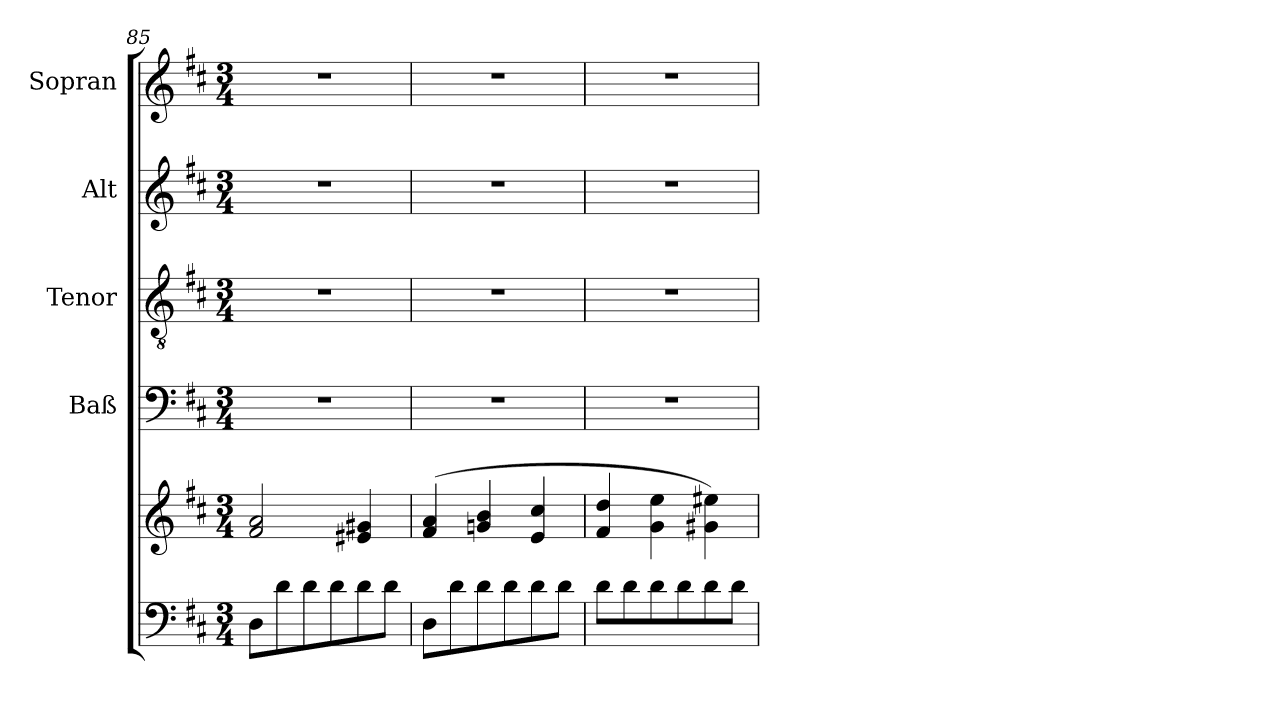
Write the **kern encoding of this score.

**kern	**kern	**kern	**kern	**kern	**kern
*part5	*part5	*part4	*part3	*part2	*part1
*staff6	*staff5	*staff4	*staff3	*staff2	*staff1
*	*	*I"Baß	*I"Tenor	*I"Alt	*I"Sopran
*clefF4	*clefG2	*clefF4	*clefGv2	*clefG2	*clefG2
*k[f#c#]	*k[f#c#]	*k[f#c#]	*k[f#c#]	*k[f#c#]	*k[f#c#]
*D:	*D:	*D:	*D:	*D:	*D:
*M3/4	*M3/4	*M3/4	*M3/4	*M3/4	*M3/4
=85	=85	=85	=85	=85	=85
8D\L	2f#/ 2a/	2.r	2.r	2.r	2.r
8d\	.	.	.	.	.
8d\	.	.	.	.	.
8d\	.	.	.	.	.
8d\	4e#X/ 4g#X/	.	.	.	.
8d\J	.	.	.	.	.
=86	=86	=86	=86	=86	=86
8D\L	(4f#/ 4a/	2.r	2.r	2.r	2.r
8d\	.	.	.	.	.
8d\	4gn/ 4b/	.	.	.	.
8d\	.	.	.	.	.
8d\	4e/ 4cc#/	.	.	.	.
8d\J	.	.	.	.	.
=87	=87	=87	=87	=87	=87
8d\L	4f#/ 4dd/	2.r	2.r	2.r	2.r
8d\	.	.	.	.	.
8d\	4g\ 4ee\	.	.	.	.
8d\	.	.	.	.	.
8d\	4g#X\ 4ee#X\)	.	.	.	.
8d\J	.	.	.	.	.
=	=	=	=	=	=
*-	*-	*-	*-	*-	*-
